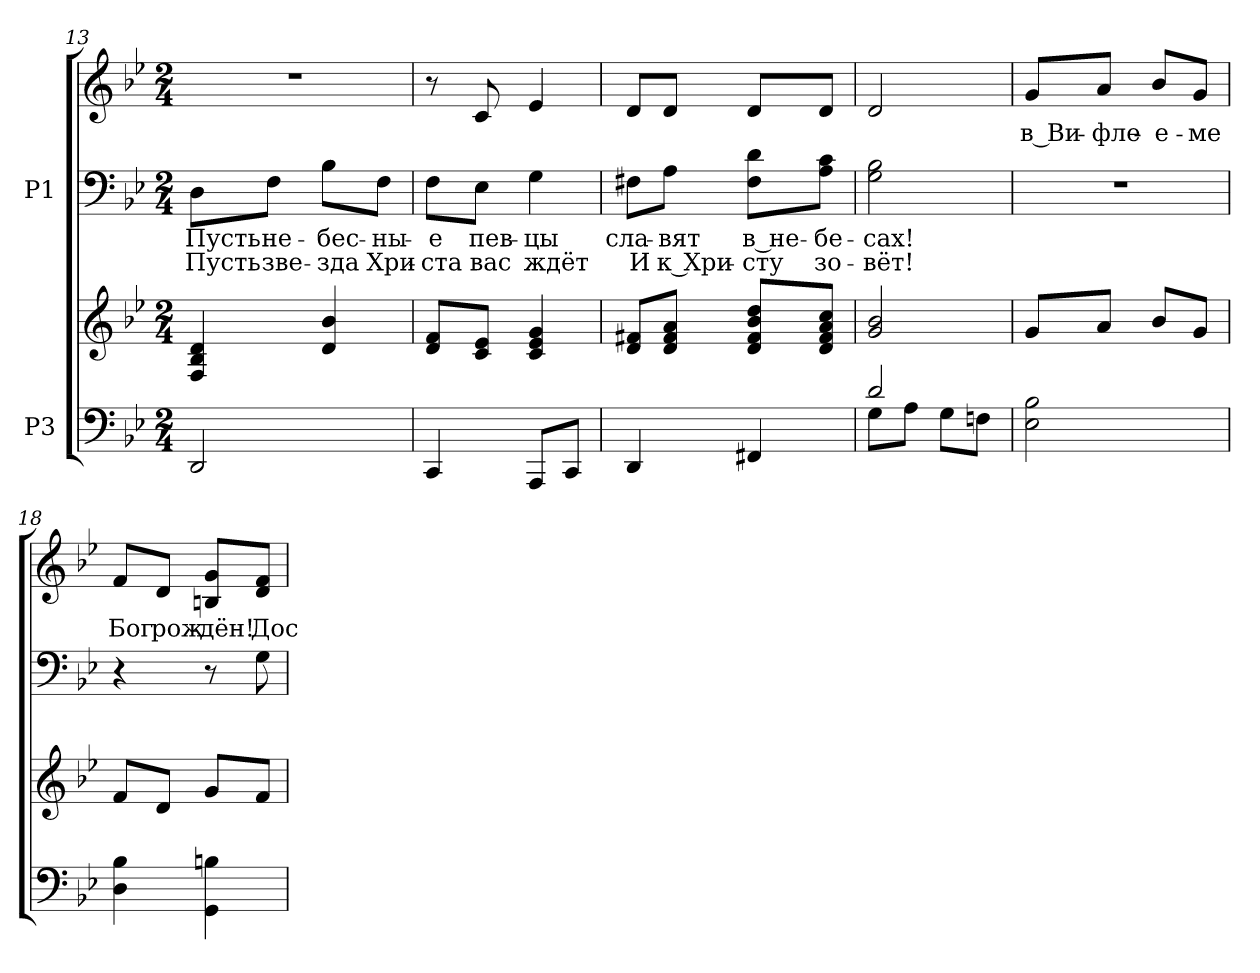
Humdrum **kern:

**kern	**kern	**kern	**text	**text	**kern	**text
*part2	*part2	*part1	*part1	*part1	*part1	*part1
*staff4	*staff3	*staff2	*staff2	*staff2	*staff1	*staff1
*I"P3	*	*I"P1	*	*	*	*
!!LO:LB:g=z
*clefF4	*clefG2	*clefF4	*	*	*clefG2	*
*k[b-e-]	*k[b-e-]	*k[b-e-]	*	*	*k[b-e-]	*
*B-:	*B-:	*B-:	*	*	*B-:	*
*M2/4	*M2/4	*M2/4	*	*	*M2/4	*
=13	=13	=13	=13	=13	=13	=13
!	!	!	!LO:LY:a:color=#000000	!LO:LY:a:color=#000000	!LO:N:vis=1	!
2DDi/	4Fi/ 4B-i 4di	8Di\L	Пусть	Пусть	2r	.
!	!	!	!LO:LY:a:color=#000000	!LO:LY:a:color=#000000	!	!
.	.	8Fi\J	не-	зве-	.	.
!	!	!	!LO:LY:a:color=#000000	!LO:LY:a:color=#000000	!	!
.	4di/ 4b-i	8B-i\L	-бес-	-зда	.	.
!	!	!	!LO:LY:a:color=#000000	!LO:LY:a:color=#000000	!	!
.	.	8Fi\J	-ны-	Хри-	.	.
=14	=14	=14	=14	=14	=14	=14
!	!	!	!LO:LY:a:color=#000000	!LO:LY:a:color=#000000	!	!
4CCi/	8di/ 8fiL	8Fi\L	-е	-ста	8r	.
!	!	!	!LO:LY:a:color=#000000	!LO:LY:a:color=#000000	!	!
.	8ci/ 8e-iJ	8E-i\J	пев-	вас	8ci/	.
!	!	!	!LO:LY:a:color=#000000	!LO:LY:a:color=#000000	!	!
8AAAi/L	4ci/ 4e-i 4gi	4Gi\	-цы	ждёт	4e-i/	.
8CCi/J	.	.	.	.	.	.
=15	=15	=15	=15	=15	=15	=15
!	!	!	!LO:LY:a:color=#000000	!LO:LY:a:color=#000000	!	!
4DDi/	8di/ 8f#XiL	8F#Xi\L	сла-	И	8di/L	.
!	!	!	!LO:LY:a:color=#000000	!LO:LY:a:color=#000000	!	!
.	8di/ 8f#i 8aiJ	8Ai\J	-вят	к Хри-	8di/J	.
!	!	!	!LO:LY:a:color=#000000	!LO:LY:a:color=#000000	!	!
4FF#Xi/	8di/ 8f#i 8b-i 8ddiL	8F#i\ 8diL	в не-	-сту	8di/L	.
!	!	!	!LO:LY:a:color=#000000	!LO:LY:a:color=#000000	!	!
.	8di/ 8f#i 8ai 8cciJ	8Ai\ 8ciJ	-бе-	зо-	8di/J	.
=16	=16	=16	=16	=16	=16	=16
*^	*	*	*	*	*	*
!	!	!	!	!LO:LY:a:color=#000000	!LO:LY:a:color=#000000	!	!
2di/	8Gi\L	2gi/ 2b-i	2Gi\ 2B-i	-сах!	-вёт!	2di/	.
.	8Ai\J	.	.	.	.	.	.
.	8Gi\L	.	.	.	.	.	.
.	8Fni\J	.	.	.	.	.	.
=17	=17	=17	=17	=17	=17	=17	=17
!	!	!	!LO:N:vis=1	!	!	!	!
*v	*v	*	*	*	*	*	*
*^	*	*	*	*	*	*
!	!	!	!	!	!	!	!LO:LY:b:color=#000000
*v	*v	*	*	*	*	*	*
2E-i\ 2B-i	8gi/L	2r	.	.	8gi/L	в Ви-
!	!	!	!	!	!	!LO:LY:b:color=#000000
.	8ai/J	.	.	.	8ai/J	-фле-
!	!	!	!	!	!	!LO:LY:b:color=#000000
.	8b-i/L	.	.	.	8b-i/L	-е-
!	!	!	!	!	!	!LO:LY:b:color=#000000
.	8gi/J	.	.	.	8gi/J	-ме
!!LO:PB:g=z
=18	=18	=18	=18	=18	=18	=18
!	!	!	!	!	!	!LO:LY:b:color=#000000
4Di\ 4B-i	8fi/L	4r	.	.	8fi/L	Бог
!	!	!	!	!	!	!LO:LY:b:color=#000000
.	8di/J	.	.	.	8di/J	рож-
!	!	!	!	!	!	!LO:LY:b:color=#000000
4GGi\ 4Bni	8gi/L	8r	.	.	8Bni/ 8giL	-дён!
!	!	!	!	!	!	!LO:LY:b:color=#000000
.	8fi/J	8Gi\	.	.	8di/ 8fiJ	Дос-
=	=	=	=	=	=	=
*-	*-	*-	*-	*-	*-	*-
